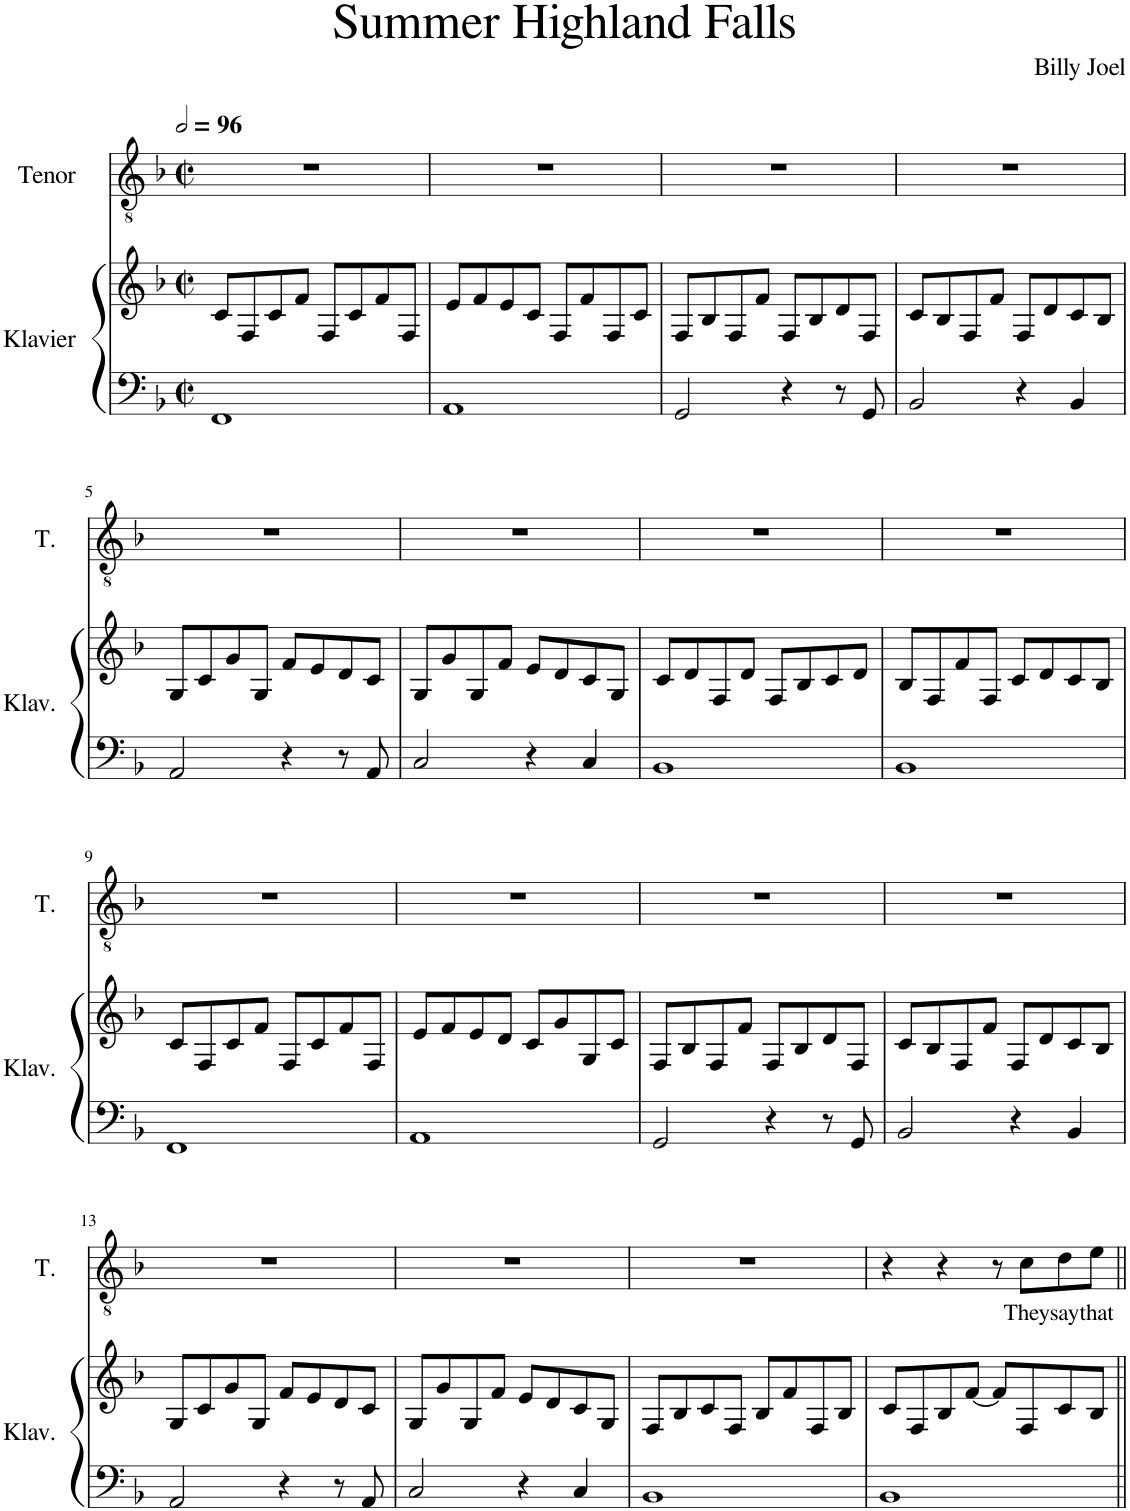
**kern	**kern	**kern	**text
*part2	*part2	*part1	*part1
*staff3	*staff2	*staff1	*staff1
*I"Klavier	*	*I"Tenor	*
*I'Klav.	*	*I'T.	*
*clefF4	*clefG2	*clefGv2	*
*k[b-]	*k[b-]	*k[b-]	*
*M2/2	*M2/2	*M2/2	*
*met(c|)	*met(c|)	*met(c|)	*
*MM192	*MM192	*MM192	*
=1	=1	=1	=1
1FF	8c/L	1r	.
.	8F/	.	.
.	8c/	.	.
.	8f/J	.	.
.	8F/L	.	.
.	8c/	.	.
.	8f/	.	.
.	8F/J	.	.
=2	=2	=2	=2
1AA	8e/L	1r	.
.	8f/	.	.
.	8e/	.	.
.	8c/J	.	.
.	8F/L	.	.
.	8f/	.	.
.	8F/	.	.
.	8c/J	.	.
=3	=3	=3	=3
2GG/	8F/L	1r	.
.	8B-/	.	.
.	8F/	.	.
.	8f/J	.	.
4r	8F/L	.	.
.	8B-/	.	.
8r	8d/	.	.
8GG/	8F/J	.	.
=4	=4	=4	=4
2BB-/	8c/L	1r	.
.	8B-/	.	.
.	8F/	.	.
.	8f/J	.	.
4r	8F/L	.	.
.	8d/	.	.
4BB-/	8c/	.	.
.	8B-/J	.	.
!!LO:LB:g=z
=5	=5	=5	=5
2AA/	8G/L	1r	.
.	8c/	.	.
.	8g/	.	.
.	8G/J	.	.
4r	8f/L	.	.
.	8e/	.	.
8r	8d/	.	.
8AA/	8c/J	.	.
=6	=6	=6	=6
2C/	8G/L	1r	.
.	8g/	.	.
.	8G/	.	.
.	8f/J	.	.
4r	8e/L	.	.
.	8d/	.	.
4C/	8c/	.	.
.	8G/J	.	.
=7	=7	=7	=7
1BB-	8c/L	1r	.
.	8d/	.	.
.	8F/	.	.
.	8d/J	.	.
.	8F/L	.	.
.	8B-/	.	.
.	8c/	.	.
.	8d/J	.	.
=8	=8	=8	=8
1BB-	8B-/L	1r	.
.	8F/	.	.
.	8f/	.	.
.	8F/J	.	.
.	8c/L	.	.
.	8d/	.	.
.	8c/	.	.
.	8B-/J	.	.
!!LO:LB:g=z
=9	=9	=9	=9
1FF	8c/L	1r	.
.	8F/	.	.
.	8c/	.	.
.	8f/J	.	.
.	8F/L	.	.
.	8c/	.	.
.	8f/	.	.
.	8F/J	.	.
=10	=10	=10	=10
1AA	8e/L	1r	.
.	8f/	.	.
.	8e/	.	.
.	8d/J	.	.
.	8c/L	.	.
.	8g/	.	.
.	8G/	.	.
.	8c/J	.	.
=11	=11	=11	=11
2GG/	8F/L	1r	.
.	8B-/	.	.
.	8F/	.	.
.	8f/J	.	.
4r	8F/L	.	.
.	8B-/	.	.
8r	8d/	.	.
8GG/	8F/J	.	.
=12	=12	=12	=12
2BB-/	8c/L	1r	.
.	8B-/	.	.
.	8F/	.	.
.	8f/J	.	.
4r	8F/L	.	.
.	8d/	.	.
4BB-/	8c/	.	.
.	8B-/J	.	.
!!LO:LB:g=z
=13	=13	=13	=13
2AA/	8G/L	1r	.
.	8c/	.	.
.	8g/	.	.
.	8G/J	.	.
4r	8f/L	.	.
.	8e/	.	.
8r	8d/	.	.
8AA/	8c/J	.	.
=14	=14	=14	=14
2C/	8G/L	1r	.
.	8g/	.	.
.	8G/	.	.
.	8f/J	.	.
4r	8e/L	.	.
.	8d/	.	.
4C/	8c/	.	.
.	8G/J	.	.
=15	=15	=15	=15
1BB-	8F/L	1r	.
.	8B-/	.	.
.	8c/	.	.
.	8F/J	.	.
.	8B-/L	.	.
.	8f/	.	.
.	8F/	.	.
.	8B-/J	.	.
=16	=16	=16	=16
1BB-	8c/L	4r	.
.	8F/	.	.
.	8B-/	4r	.
.	[8f/J	.	.
.	8f/L]	8r	.
!	!	!	!LO:LY:b
.	8F/	8c\L	They
!	!	!	!LO:LY:b
.	8c/	8d\	say
!	!	!	!LO:LY:b
.	8B-/J	8e\J	that
=||	=||	=||	=||
*-	*-	*-	*-
